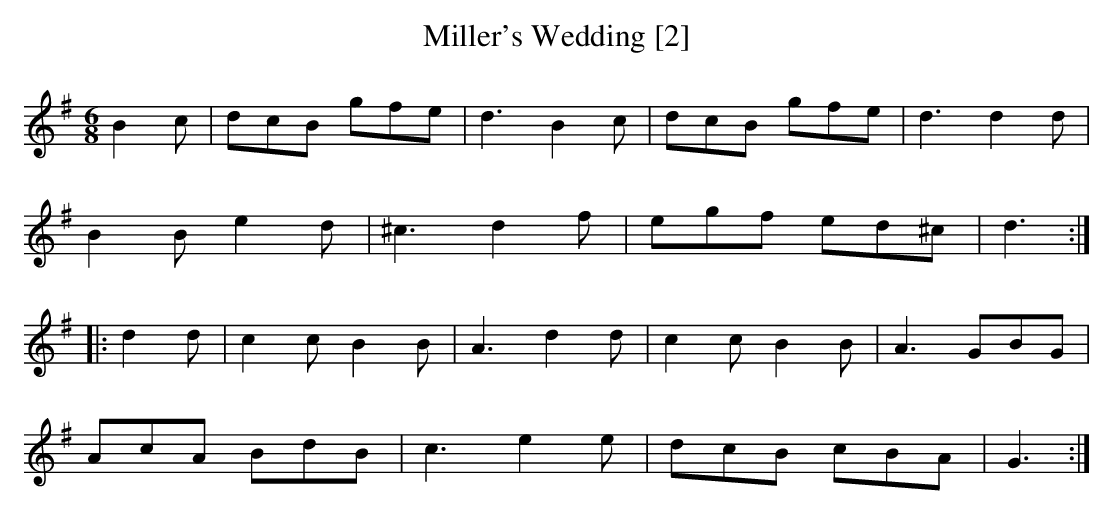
X:1
T:Miller's Wedding [2]
M:6/8
L:1/8
K:G
B2c|dcB gfe|d3 B2c|dcB gfe|d3 d2d|
B2B e2d|^c3 d2f|egf ed^c|d3:|
|:d2d|c2c B2B|A3 d2d|c2c B2B|A3 GBG|
AcA BdB|c3 e2e|dcB cBA|G3:|]
